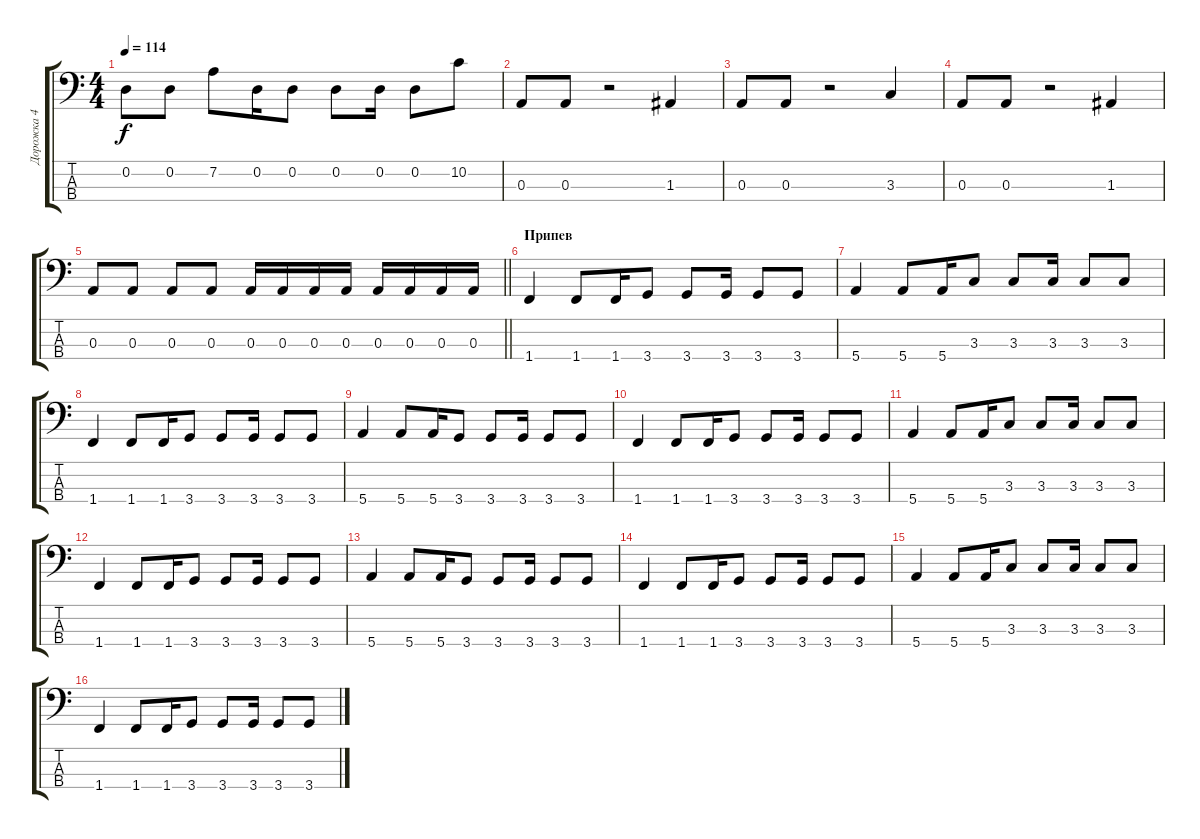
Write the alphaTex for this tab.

\track ("Дорожка 4" "Дорожка 4") {instrument electricbassfinger}
\staff {score tabs}
\tuning (G2 D2 A1 E1) {hide}
\ts (4 4)
\tempo 114
\clef f4
\ks c
0.2.8{dy f} 0.2.8 7.2.8 0.2.16 0.2.8 0.2.8 0.2.16 0.2.8 10.2.8 |
0.3.8 0.3.8 r.2 1.3.4 |
0.3.8 0.3.8 r.2 3.3.4 |
0.3.8 0.3.8 r.2 1.3.4 |
\barLineRight lightlight
0.3.8 0.3.8 0.3.8 0.3.8 0.3.16 0.3.16 0.3.16 0.3.16 0.3.16 0.3.16 0.3.16 0.3.16 |
\section ("" "Припев")
1.4.4 1.4.8 1.4.16 3.4.8 3.4.8 3.4.16 3.4.8 3.4.8 |
5.4.4 5.4.8 5.4.16 3.3.8 3.3.8 3.3.16 3.3.8 3.3.8 |
1.4.4 1.4.8 1.4.16 3.4.8 3.4.8 3.4.16 3.4.8 3.4.8 |
5.4.4 5.4.8 5.4.16 3.4.8 3.4.8 3.4.16 3.4.8 3.4.8 |
1.4.4 1.4.8 1.4.16 3.4.8 3.4.8 3.4.16 3.4.8 3.4.8 |
5.4.4 5.4.8 5.4.16 3.3.8 3.3.8 3.3.16 3.3.8 3.3.8 |
1.4.4 1.4.8 1.4.16 3.4.8 3.4.8 3.4.16 3.4.8 3.4.8 |
5.4.4 5.4.8 5.4.16 3.4.8 3.4.8 3.4.16 3.4.8 3.4.8 |
1.4.4 1.4.8 1.4.16 3.4.8 3.4.8 3.4.16 3.4.8 3.4.8 |
5.4.4 5.4.8 5.4.16 3.3.8 3.3.8 3.3.16 3.3.8 3.3.8 |
1.4.4 1.4.8 1.4.16 3.4.8 3.4.8 3.4.16 3.4.8 3.4.8
